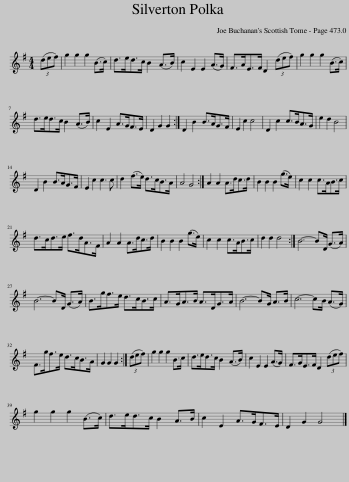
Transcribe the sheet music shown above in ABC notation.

X:1
L:1/8
M:4/4
I:linebreak $
K:G
V:1 treble
V:1
 (3(def) | g2 g2 g2 (B>c) | d>ed>c B2 (A>B) | c2 E2 E2 (A>G) | F>AE>F D2 (3(def) | %5
 g2 g2 g2 (B>c) |$ d>ed>c B2 (A>B) | c2 E2 A>GF>E | D2 G2 G2 :| D2 B2 B>AG>F | %10
 E2 c2 c4 | D2 c2 c>BA>G | e2 d2 B4 |$ D2 B2 B>AG>F | E2 c2 c3 c | %15
 d2 (f>e) d>cB>A | A4 G4 :| A2 A2 A>dc>d | B2 B2 B2 (g>e) | c2 c2 c>AB>c |$ %20
 d>cd>e f>dA>F | A2 A2 A>dc>d | B2 B2 B2 (g>e) | c2 c2 c>AB>c | d2 d2 d4 :| %25
 B6- BD/ (G>A) |$ B6- BD/ (G>A) | B>gf>e d>cB>c | A>GA>B A>DG>A | B6- BG/ A>B | %30
 c6- cB/ (A>G) |$ F>gf>e d>cB>A | G2 G2 G2 :| (3(def) | g2 g2 g2 B>c | %35
 d>ed>c B2 (A>B) | c2 E2 E2 (A>G) | F>GE>F D2 (3(def) |$ g2 g2 g2 (B>c) | d>ed>c B2 A>B | %40
 c2 E2 A>GF>E | D2 G2 G4 |] %42
